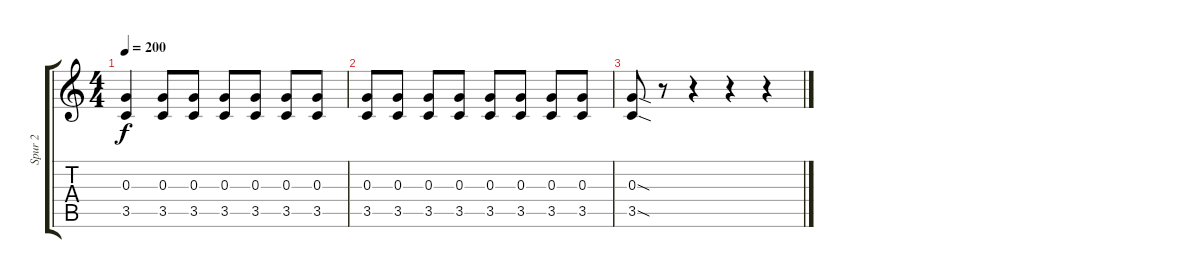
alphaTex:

\track ("Spur 2" "Spur 2") {instrument distortionguitar}
\staff {score tabs}
\tuning (E4 B3 G3 D3 A2 E2) {hide}
\ts (4 4)
\tempo 200
\clef g2
\ks c
(0.3 3.5).4{dy f} (0.3 3.5).8 (0.3 3.5).8 (0.3 3.5).8 (0.3 3.5).8 (0.3 3.5).8 (0.3 3.5).8 |
(0.3 3.5).8 (0.3 3.5).8 (0.3 3.5).8 (0.3 3.5).8 (0.3 3.5).8 (0.3 3.5).8 (0.3 3.5).8 (0.3 3.5).8 |
(0.3{sod} 3.5{sod}).8 r.8 r.4 r.4 r.4
